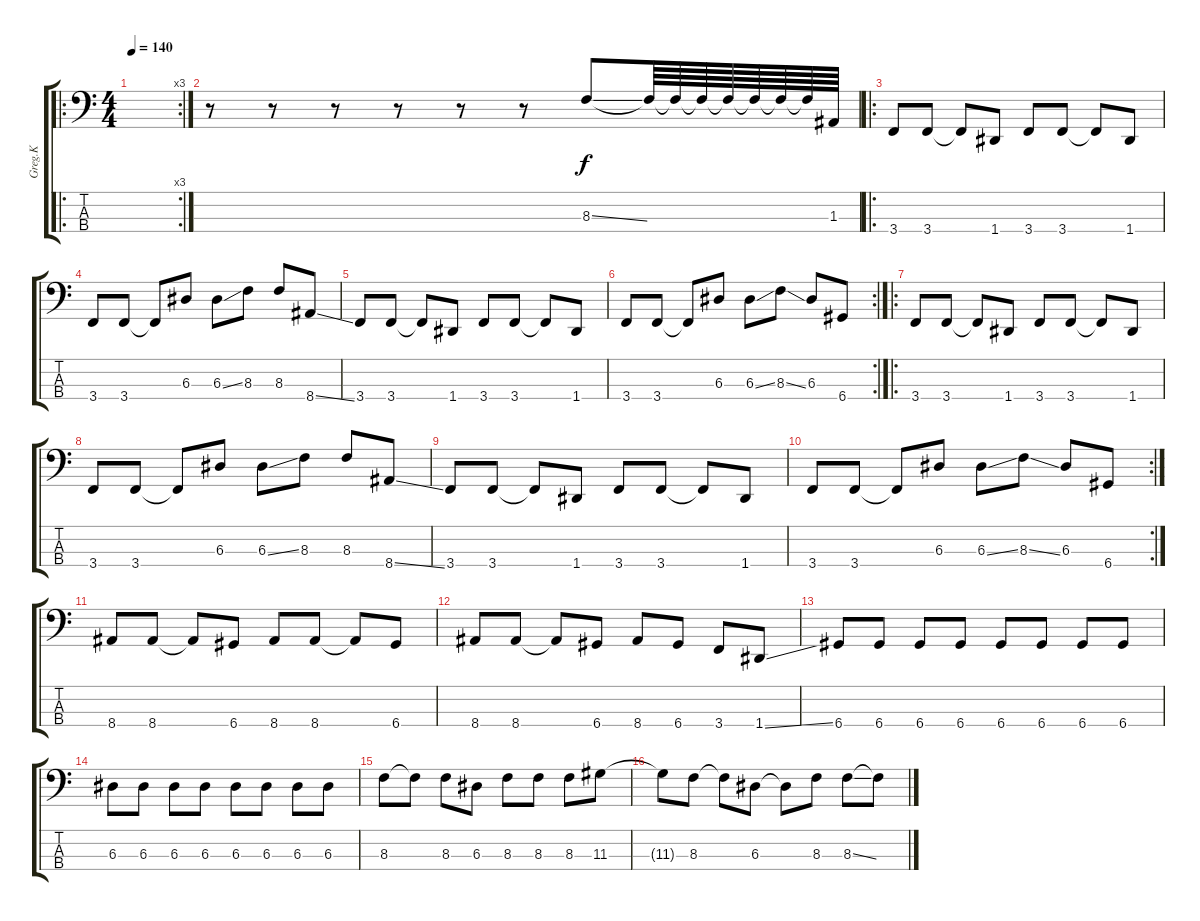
\track ("Greg.K" "Greg.K") {instrument electricbassfinger}
\staff {score tabs}
\tuning (G2 D2 A1 D1) {hide}
\ro
\rc 3
\ts (4 4)
\tempo 140
\clef f4
\ks c
|
r.8 r.8 r.8 r.8 r.8 r.8 8.3{ss}.8 8.3{t}.64 8.3{t}.64 8.3{t}.64 8.3{t}.64 8.3{t}.64 8.3{t}.64 8.3{t}.64 1.3.64{volume 0} |
\ro
3.4.8{volume 13} 3.4.8 3.4{t}.8 1.4.8 3.4.8 3.4.8 3.4{t}.8 1.4.8 |
3.4.8 3.4.8 3.4{t}.8 6.3.8 6.3{ss}.8 8.3.8 8.3.8 8.4{ss}.8 |
3.4.8 3.4.8 3.4{t}.8 1.4.8 3.4.8 3.4.8 3.4{t}.8 1.4.8 |
\rc 2
3.4.8 3.4.8 3.4{t}.8 6.3.8 6.3{ss}.8 8.3{ss}.8 6.3.8 6.4.8 |
\ro
3.4.8 3.4.8 3.4{t}.8 1.4.8 3.4.8 3.4.8 3.4{t}.8 1.4.8 |
3.4.8 3.4.8 3.4{t}.8 6.3.8 6.3{ss}.8 8.3.8 8.3.8 8.4{ss}.8 |
3.4.8 3.4.8 3.4{t}.8 1.4.8 3.4.8 3.4.8 3.4{t}.8 1.4.8 |
\rc 2
3.4.8 3.4.8 3.4{t}.8 6.3.8 6.3{ss}.8 8.3{ss}.8 6.3.8 6.4.8 |
8.4.8 8.4.8 8.4{t}.8 6.4.8 8.4.8 8.4.8 8.4{t}.8 6.4.8 |
8.4.8 8.4.8 8.4{t}.8 6.4.8 8.4.8 6.4.8 3.4.8 1.4{ss}.8 |
6.4.8 6.4.8 6.4.8 6.4.8 6.4.8 6.4.8 6.4.8 6.4.8 |
6.3.8 6.3.8 6.3.8 6.3.8 6.3.8 6.3.8 6.3.8 6.3.8 |
8.3.8 8.3{t}.8 8.3.8 6.3.8 8.3.8 8.3.8 8.3.8 11.3.8 |
11.3{t}.8 8.3.8 8.3{t}.8 6.3.8 6.3{t}.8 8.3.8 8.3{ss}.8 8.3{t}.8
